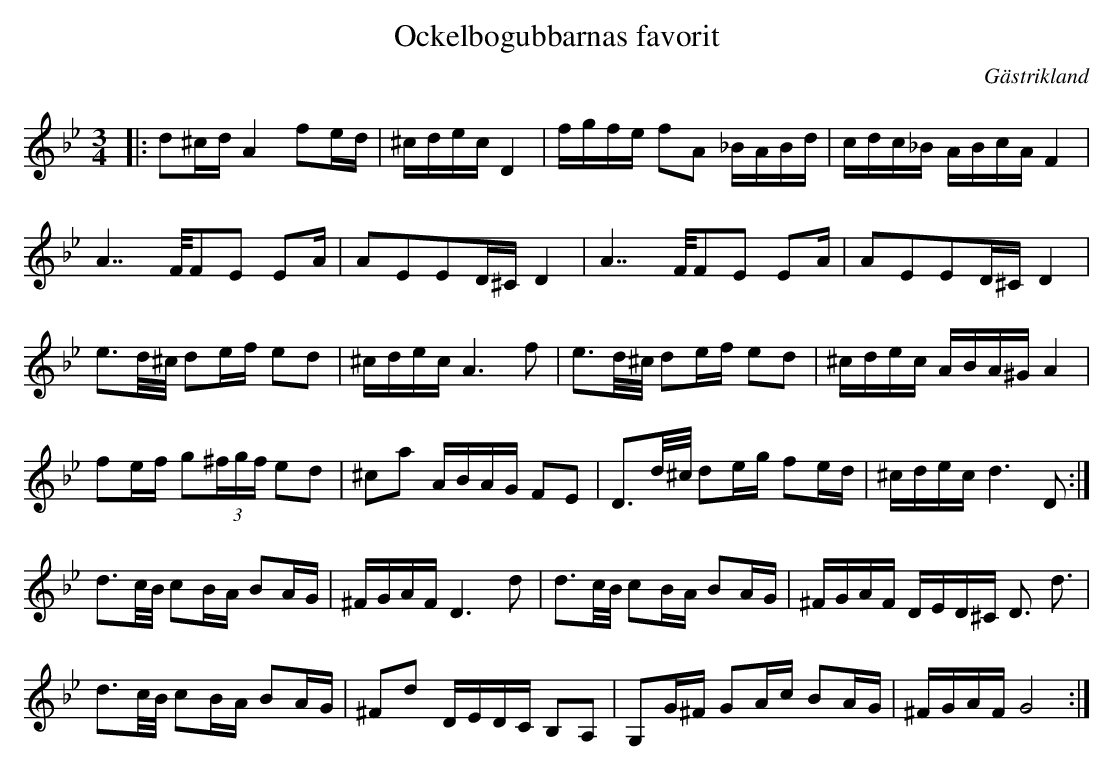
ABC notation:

X:1
T:Ockelbogubbarnas favorit
O:Gästrikland
M:3/4
L:1/16
K:Gm
|: d2^cdA4f2ed|^cdecD4|fgfe f2A2 _BABd|cdc_B ABcAF4|
A7F/F2E2 E2A|A2E2E2D^CD4|A7F/F2E2 E2A|A2E2E2D^CD4|
e3d/^c/ d2ef e2d2|^cdecA6f2|e3d/^c/ d2ef e2d2|^cdec ABA^GA4|
f2ef g2(3^fgf e2d2|^c2a2 ABAG F2E2|D3d/^c/ d2eg f2ed|^cdec d6D2:|
d3c/B/ c2BA B2AG|^FGAFD6d2|d3c/B/ c2BA B2AG|^FGAF DED^C D3 d3|
d3c/B/ c2BA B2AG|^F2d2 DEDC B,2A,2|G,2G^F G2Ac B2AG|^FGAFG8:|
